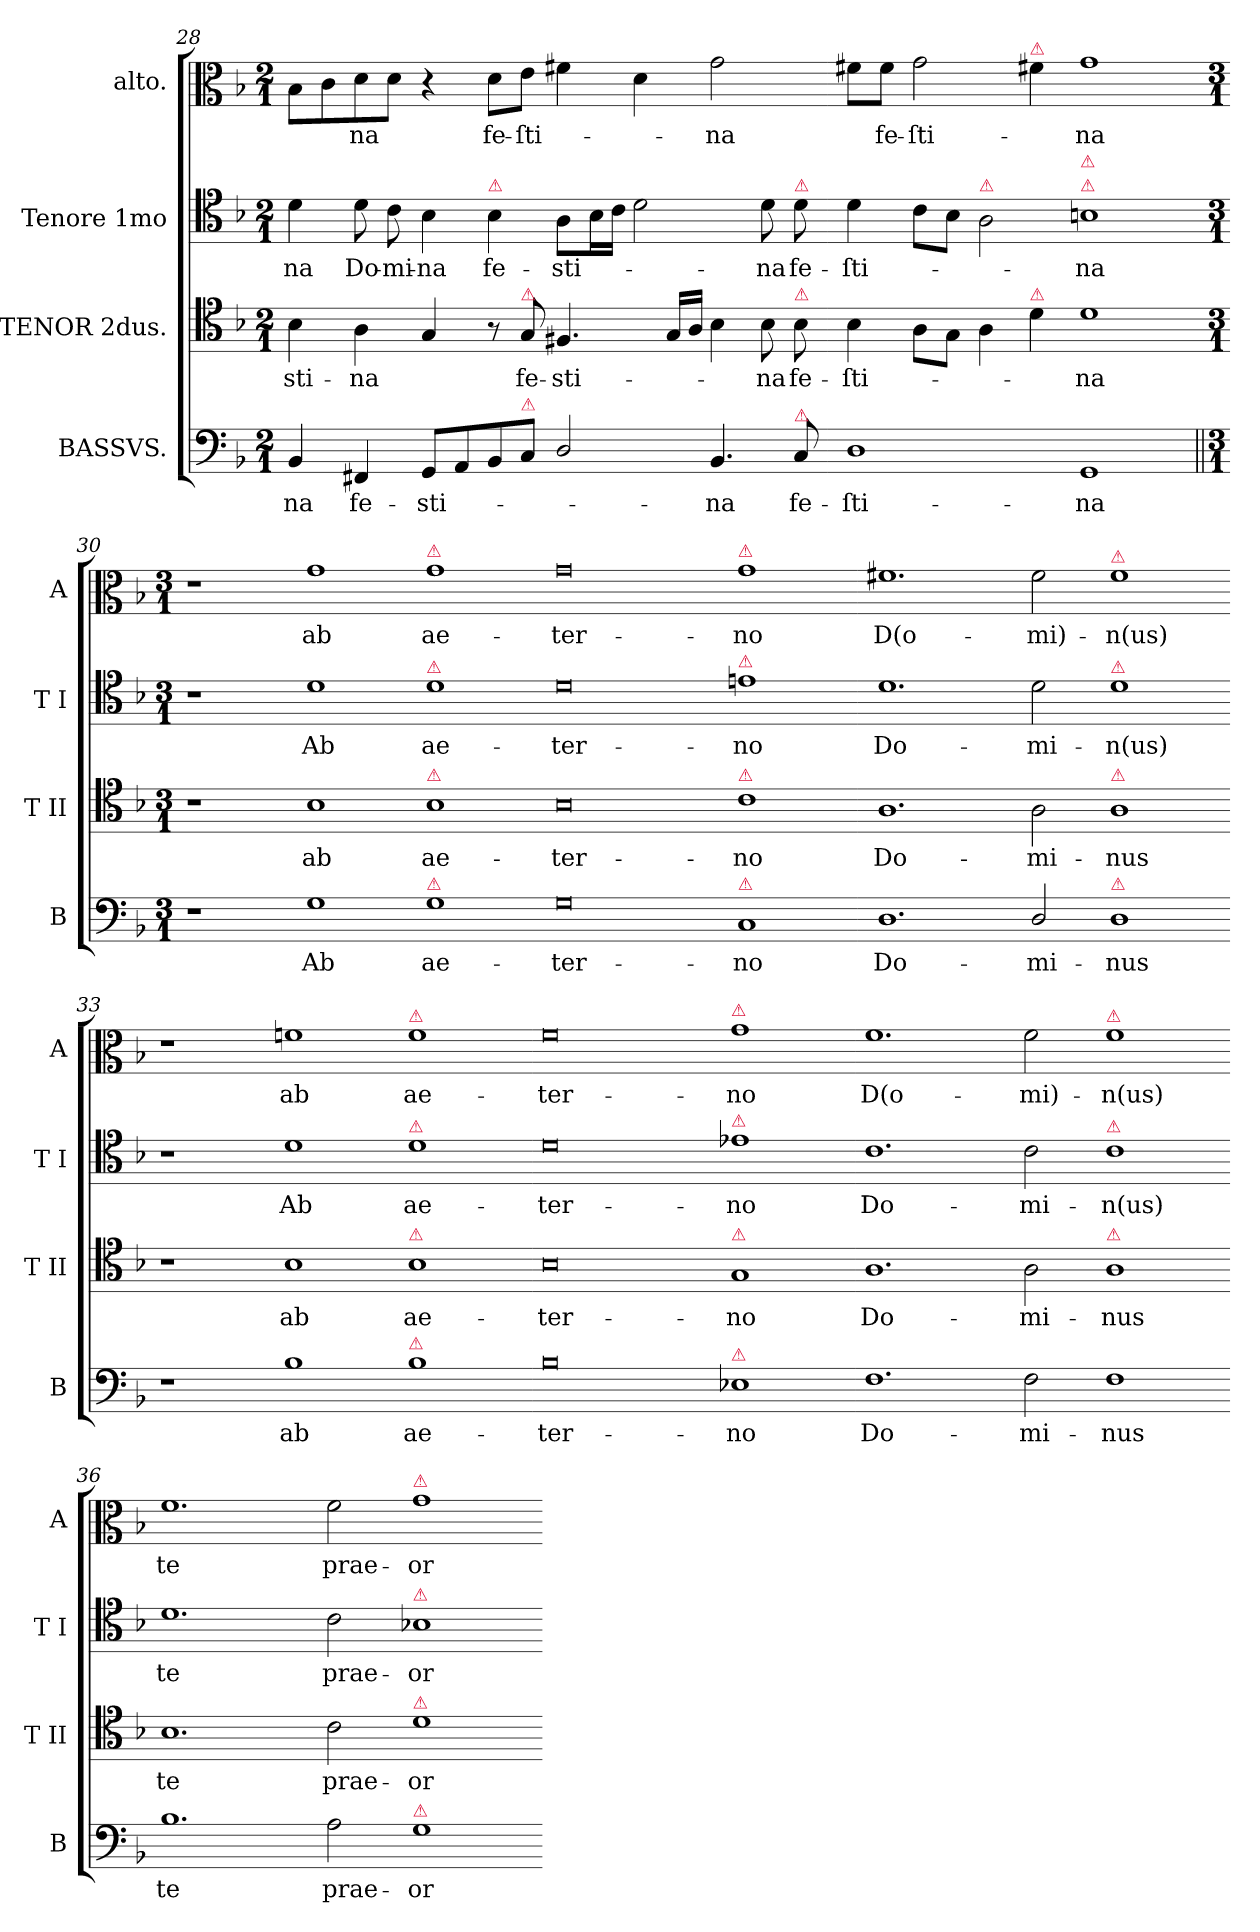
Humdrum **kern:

**kern	**text	**kern	**text	**kern	**text	**kern	**text
*part4	*part4	*part3	*part3	*part2	*part2	*part1	*part1
*staff4	*staff4	*staff3	*staff3	*staff2	*staff2	*staff1	*staff1
*I"BASSVS.	*	*I"TENOR 2dus.	*	*I"Tenore 1mo	*	*I"alto.	*
*I'B	*	*I'T II	*	*I'T I	*	*I'A	*
*clefF4	*	*clefC4	*	*clefC4	*	*clefC3	*
*k[b-]	*	*k[b-]	*	*k[b-]	*	*k[b-]	*
*M2/1	*	*M2/1	*	*M2/1	*	*M2/1	*
=28	=28	=28	=28	=28	=28	=28	=28
4BB-/	-na	4B-\	-sti-	4d\	-na	8B-\L	.
.	.	.	.	.	.	8c\	.
!	!	!	!	!	!LO:LY:i	!	!
4FF#X/	fe-	4A\	-na	8d\	Do-	8d\	-na
!	!	!	!	!	!LO:LY:i	!	!
.	.	.	.	8c\	-mi-	8d\J	.
!	!	!	!	!	!LO:LY:i	!	!
8GG/L	-sti-	4G/	.	4B-\	-na	4r	.
8AA/	.	.	.	.	.	.	.
!	!	!	!	!LO:TX:a:color=crimson:t=⚠	!	!	!
!	!	!	!	!	!LO:LY:i	!	!LO:LY:i
8BB-/	.	8r	.	4B-\	fe-	8d\L	fe-
!	!	!LO:TX:a:color=crimson:t=⚠	!	!	!	!	!
!LO:TX:a:color=crimson:t=⚠	!	!	!	!	!	!	!
!	!	!	!	!	!	!	!LO:LY:i
8C/J	.	8G/	fe-	.	.	8e\J	-ſti-
!	!	!	!	!	!LO:LY:i	!	!
2D/	.	4.F#/	-sti-	8A\L	-sti-	4f#X\	.
.	.	.	.	16B-\L	.	.	.
.	.	.	.	16c\JJ	.	.	.
.	.	.	.	2d\	.	4d\	.
.	.	16G/LL	.	.	.	.	.
.	.	16A/JJ	.	.	.	.	.
!	!	!	!	!	!	!	!LO:LY:i
4.BB-/	-na	4B-\	.	.	.	2g\	-na
!	!	!	!	!	!LO:LY:i	!	!
.	.	8B-\	-na	8d\	-na	.	.
!	!	!	!	!LO:TX:a:color=crimson:t=⚠	!	!	!
!	!	!LO:TX:a:color=crimson:t=⚠	!	!	!	!	!
!LO:TX:a:color=crimson:t=⚠	!	!	!	!	!	!	!
8C/	fe-	8B-\	fe-	8d\	fe-	.	.
=29-	=29-	=29-	=29-	=29-	=29-	=29-	=29-
1D\	-ſti-	4B-\	-ſti-	4d\	-ſti-	8f#X\L	.
.	.	.	.	.	.	8f#\J	fe-
.	.	8A\L	.	8c\L	.	2g\	-ſti-
.	.	8G\J	.	8B-\J	.	.	.
!	!	!	!	!LO:TX:a:color=crimson:t=⚠	!	!	!
.	.	4A\	.	2A\	.	.	.
!	!	!	!	!	!	!LO:TX:a:color=crimson:t=⚠	!
!	!	!LO:TX:a:color=crimson:t=⚠	!	!	!	!	!
.	.	4d\	.	.	.	4f#X\	.
!	!	!	!	!LO:TX:a:color=crimson:t=⚠	!	!	!
!	!	!	!	!LO:TX:a:color=crimson:t=⚠	!	!	!
1GG/	-na	1d\	-na	1Bn\	-na	1g\	-na
=30||	=30-	=30-	=30-	=30-	=30-	=30-	=30-
*M3/1	*	*M3/1	*	*M3/1	*	*M3/1	*
1r	.	1r	.	1r	.	1r	.
1G\	Ab	1B-\	ab	1d\	Ab	1g\	ab
!	!	!	!	!	!	!LO:TX:a:color=crimson:t=⚠	!
!	!	!	!	!LO:TX:a:color=crimson:t=⚠	!	!	!
!	!	!LO:TX:a:color=crimson:t=⚠	!	!	!	!	!
!LO:TX:a:color=crimson:t=⚠	!	!	!	!	!	!	!
1G\	ae-	1B-\	ae-	1d\	ae-	1g\	ae-
=31-	=31-	=31-	=31-	=31-	=31-	=31-	=31-
0G\	-ter-	0B-\	-ter-	0d\	-ter-	0g\	-ter-
!	!	!	!	!	!	!LO:TX:a:color=crimson:t=⚠	!
!	!	!	!	!LO:TX:a:color=crimson:t=⚠	!	!	!
!	!	!LO:TX:a:color=crimson:t=⚠	!	!	!	!	!
!LO:TX:a:color=crimson:t=⚠	!	!	!	!	!	!	!
1C/	-no	1c\	-no	1en\	-no	1g\	-no
=32-	=32-	=32-	=32-	=32-	=32-	=32-	=32-
1.D\	Do-	1.A\	Do-	1.d\	Do-	1.f#X\	D(o-
2D/	-mi-	2A\	-mi-	2d\	-mi-	2f#\	-mi)-
!	!	!	!	!	!	!LO:TX:a:color=crimson:t=⚠	!
!	!	!	!	!LO:TX:a:color=crimson:t=⚠	!	!	!
!	!	!LO:TX:a:color=crimson:t=⚠	!	!	!	!	!
!LO:TX:a:color=crimson:t=⚠	!	!	!	!	!	!	!
1D\	-nus	1A\	-nus	1d\	-n(us)	1f#\	-n(us)
=33-	=33-	=33-	=33-	=33-	=33-	=33-	=33-
1r	.	1r	.	1r	.	1r	.
!	!	!	!LO:LY:i	!	!LO:LY:i	!	!
1B-\	ab	1B-\	ab	1d\	Ab	1fn\	ab
!	!	!	!	!	!	!LO:TX:a:color=crimson:t=⚠	!
!	!	!	!	!LO:TX:a:color=crimson:t=⚠	!	!	!
!	!	!LO:TX:a:color=crimson:t=⚠	!	!	!	!	!
!LO:TX:a:color=crimson:t=⚠	!	!	!	!	!	!	!
!	!	!	!LO:LY:i	!	!LO:LY:i	!	!
1B-\	ae-	1B-\	ae-	1d\	ae-	1f\	ae-
=34-	=34-	=34-	=34-	=34-	=34-	=34-	=34-
!	!	!	!LO:LY:i	!	!LO:LY:i	!	!
0B-\	-ter-	0B-\	-ter-	0d\	-ter-	0f\	-ter-
!	!	!	!	!	!	!LO:TX:a:color=crimson:t=⚠	!
!	!	!	!	!LO:TX:a:color=crimson:t=⚠	!	!	!
!	!	!LO:TX:a:color=crimson:t=⚠	!	!	!	!	!
!LO:TX:a:color=crimson:t=⚠	!	!	!	!	!	!	!
!	!	!	!LO:LY:i	!	!LO:LY:i	!	!
1E-X\	-no	1G/	-no	1e-X\	-no	1g\	-no
=35-	=35-	=35-	=35-	=35-	=35-	=35-	=35-
!	!	!	!LO:LY:i	!	!LO:LY:i	!	!
1.F\	Do-	1.A\	Do-	1.c\	Do-	1.f\	D(o-
!	!	!	!LO:LY:i	!	!LO:LY:i	!	!
2F\	-mi-	2A\	-mi-	2c\	-mi-	2f\	-mi)-
!	!	!	!	!	!	!LO:TX:a:color=crimson:t=⚠	!
!	!	!	!	!LO:TX:a:color=crimson:t=⚠	!	!	!
!	!	!LO:TX:a:color=crimson:t=⚠	!	!	!	!	!
!	!	!	!LO:LY:i	!	!LO:LY:i	!	!
1F\	-nus	1A\	-nus	1c\	-n(us)	1f\	-n(us)
=36-	=36-	=36-	=36-	=36-	=36-	=36-	=36-
1.B-\	te	1.B-\	te	1.d\	te	1.f\	te
2A\	prae-	2c\	prae-	2c\	prae-	2f\	prae-
!	!	!	!	!	!	!LO:TX:a:color=crimson:t=⚠	!
!	!	!	!	!LO:TX:a:color=crimson:t=⚠	!	!	!
!	!	!LO:TX:a:color=crimson:t=⚠	!	!	!	!	!
!LO:TX:a:color=crimson:t=⚠	!	!	!	!	!	!	!
1G\	-or-	1d\	-or-	1B-X\	-or-	1g\	-or-
=-	=-	=-	=-	=-	=-	=-	=-
*-	*-	*-	*-	*-	*-	*-	*-
